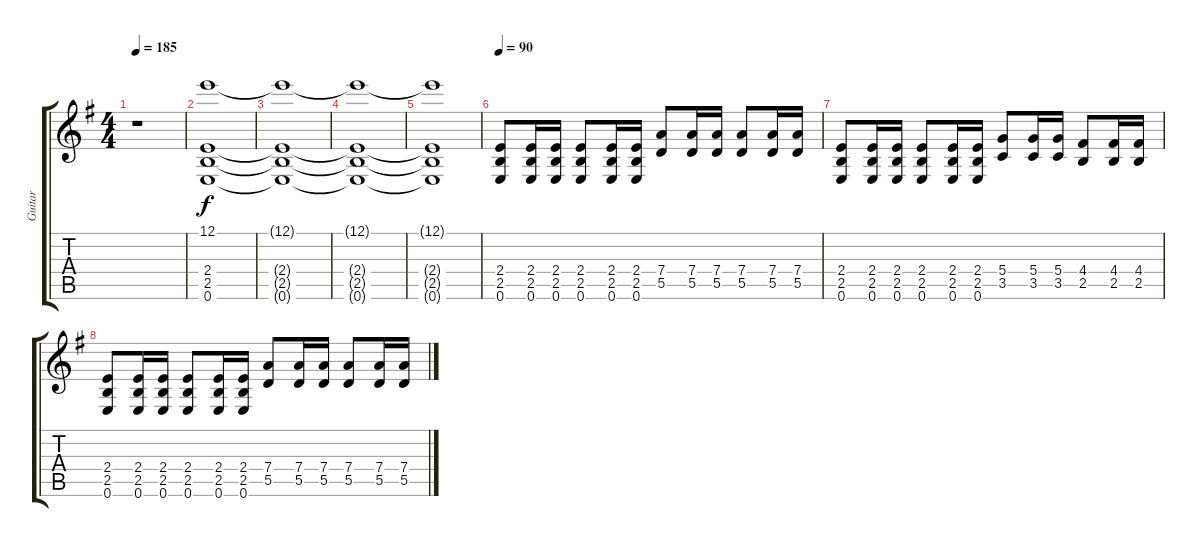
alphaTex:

\track ("Guitar" "Guitar") {instrument overdrivenguitar}
\staff {score tabs}
\tuning (E4 B3 G3 D3 A2 E2) {hide}
\ts (4 4)
\tempo 185
\clef g2
\ks eminor
r.1{dy f} |
(12.1 2.4 2.5 0.6).1 |
(12.1{t} 2.4{t} 2.5{t} 0.6{t}).1 |
(12.1{t} 2.4{t} 2.5{t} 0.6{t}).1 |
(12.1{t} 2.4{t} 2.5{t} 0.6{t}).1 |
\tempo 90
(2.4 2.5 0.6).8 (2.4 2.5 0.6).16 (2.4 2.5 0.6).16 (2.4 2.5 0.6).8 (2.4 2.5 0.6).16 (2.4 2.5 0.6).16 (7.4 5.5).8 (7.4 5.5).16 (7.4 5.5).16 (7.4 5.5).8 (7.4 5.5).16 (7.4 5.5).16 |
(2.4 2.5 0.6).8 (2.4 2.5 0.6).16 (2.4 2.5 0.6).16 (2.4 2.5 0.6).8 (2.4 2.5 0.6).16 (2.4 2.5 0.6).16 (5.4 3.5).8 (5.4 3.5).16 (5.4 3.5).16 (4.4 2.5).8 (4.4 2.5).16 (4.4 2.5).16 |
(2.4 2.5 0.6).8 (2.4 2.5 0.6).16 (2.4 2.5 0.6).16 (2.4 2.5 0.6).8 (2.4 2.5 0.6).16 (2.4 2.5 0.6).16 (7.4 5.5).8 (7.4 5.5).16 (7.4 5.5).16 (7.4 5.5).8 (7.4 5.5).16 (7.4 5.5).16
